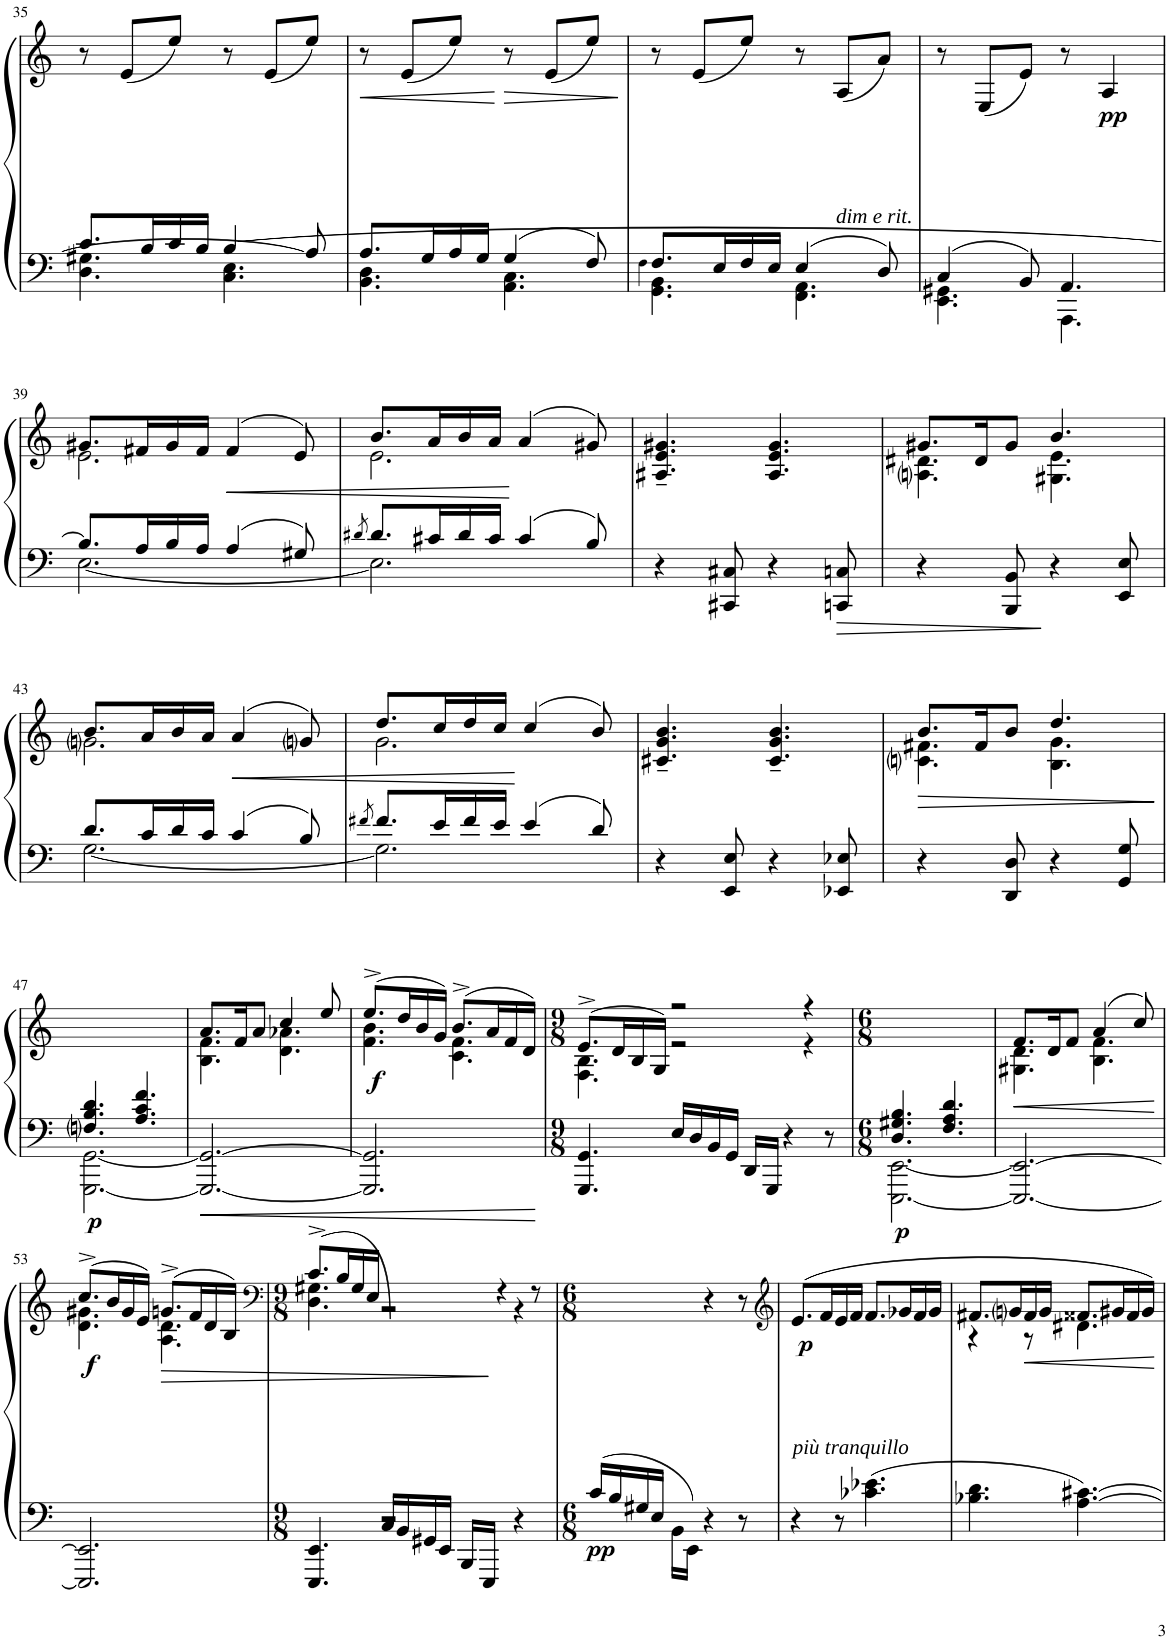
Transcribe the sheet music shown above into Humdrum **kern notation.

**kern	**kern	**dynam
*part1	*part1	*part1
*staff2	*staff1	*staff1/2
*I"Midi_1	*	*
!!LO:PB:g=z
*clefF4	*clefG2	*
*k[]	*k[]	*
*M6/8	*M6/8	*
=35	=35	=35
*^	*	*
8.c/L	4.D\ 4.G#X\	8r	.
.	.	(8e/L	.
16B/L	.	.	.
16c/	.	8ee/J)	.
16B/JJ	.	.	.
[4B/	4.C\ 4.E\	8r	.
.	.	(8e/L	.
8A/]	.	8ee/J)	.
=36	=36	=36	=36
!	!	!	!LO:HP:b
8.A/L	4.BB\ 4.D\	8r	<
.	.	(8e/L	.
16G/L	.	.	.
16A/	.	8ee/J)	.
16G/JJ	.	.	.
!	!	!	!LO:HP:n=1:b
4G/	4.AA\ 4.C\	8r	[ >
.	.	(8e/L	.
8F/	.	8ee/J)	.
*v	*v	*	*
.	.	]
=37	=37	=37
*^	*	*
.	4qF\	.	.
8.F/L	4.GG\ 4.BB\	8r	.
.	.	(8e/L	.
16E/L	.	.	.
16F/	.	8ee/J)	.
16E/JJ	.	.	.
4E/	4.FF\ 4.AA\	8r	.
!	!	!LO:TX:b:i:t=dim e rit.	!
.	.	(8A/L	.
8D/	.	8a/J)	.
=38	=38	=38	=38
4C/	4.EE\ 4.GG#X\	8r	.
.	.	(8E/L	.
8BB/	.	8e/J)	.
4.AA/	4.AAA\	8r	.
!	!	!	!LO:DY:b
.	.	4A/	pp
!!LO:LB:g=z
=39	=39	=39	=39
*	*	*^	*
8.B/L]	[2.E\	8.g#X/L	2.e\	.
16A/L	.	16f#X/L	.	.
16B/	.	16g#/	.	.
16A/JJ	.	16f#/JJ	.	.
!	!	!	!	!LO:HP:b
4A/	.	(4f#/	.	<
8G#X/	.	8e/)	.	.
=40	=40	=40	=40	=40
8qd#X/	.	.	.	.
8.d#/L	2.E\]	8.b/L	2.e\	.
16c#X/L	.	16a/L	.	.
16d#/	.	16b/	.	.
16c#/JJ	.	16a/JJ	.	.
4c#/	.	(4a/	.	[
8B/	.	8g#X/)	.	.
=41	=41	=41	=41	=41
4r	2ryy	4.A#X/~ 4.e/~ 4.g#X/~	2ryy	.
8CC#X/ 8C#X/	.	.	.	.
4r	.	4.A#/ 4.e/ 4.g#/	.	.
.	4ryy	.	4ryy	.
8CCn/ 8Cn/	.	.	.	.
=42	=42	=42	=42	=42
4r	2ryy	8.g#X/L	4.Ani\ 4.d#X\	.
.	.	16d#/K	.	.
8BBB/ 8BB/	.	8g#/J	.	.
4r	.	4.b/	4.G#X\ 4.e\	.
.	4ryy	.	.	.
8EE/ 8E/	.	.	.	.
!!LO:LB:g=z	!!
=43	=43	=43	=43	=43
8.d/L	[2.G\	8.b/L	2.gni\	.
16c/L	.	16a/L	.	.
16d/	.	16b/	.	.
16c/JJ	.	16a/JJ	.	.
!	!	!	!	!LO:HP:b
4c/	.	(4a/	.	<
8B/	.	8gni/)	.	.
=44	=44	=44	=44	=44
8qf#X/	.	.	.	.
8.f#/L	2.G\]	8.dd/L	2.g\	.
16e/L	.	16cc/L	.	.
16f#/	.	16dd/	.	.
16e/JJ	.	16cc/JJ	.	.
4e/	.	(4cc/	.	[
8d/	.	8b/)	.	.
=45	=45	=45	=45	=45
4r	2ryy	4.c#X/~ 4.g/~ 4.b/~	2ryy	.
8EE/ 8E/	.	.	.	.
4r	.	4.c#/~ 4.g/~ 4.b/~	.	.
.	4ryy	.	4ryy	.
8EE-X/ 8E-X/	.	.	.	.
=46	=46	=46	=46	=46
!	!	!	!	!LO:HP:b
4r	2ryy	8.b/L	4.cni\ 4.f#X\	>
.	.	16f#/K	.	.
8DD/ 8D/	.	8b/J	.	.
4r	.	4.dd/	4.B\ 4.g\	.
.	4ryy	.	.	.
8GG/ 8G/	.	.	.	.
*v	*v	*	*	*
*	*v	*v	*
.	.	]
!!LO:LB:g=z
=47	=47	=47
*^	*^	*
!	!	!	!	!LO:DY:b=2
[2.GGG\ [2.GG\	4.Fni/ 4.B/ 4.d/	2ryy	2ryy	p
.	4.A/ 4.c/ 4.f/	.	.	.
.	.	4ryy	4ryy	.
=48	=48	=48	=48	=48
2.GGG/_ 2.GG/_	2ryy	8.a/L	4.B\ 4.f\	.
.	.	16f/K	.	.
.	.	8a/J	.	.
.	.	4cc/	4.d\ 4.a-X\	.
.	4ryy	.	.	.
.	.	8ee/	.	.
=49	=49	=49	=49	=49
!	!	!	!	!LO:DY:b
2.GGG/] 2.GG/]	2ryy	(8.ee^/L	4.f\ 4.b\	f
.	.	16dd/L	.	.
.	.	16b/	.	.
.	.	16g/JJ)	.	.
.	.	(8.b^/L	4.c\ 4.f\	.
.	4ryy	.	.	.
.	.	16a/L	.	.
.	.	16f/	.	.
.	.	16d/JJ)	.	.
*v	*v	*	*	*
=50	=50	=50	=50
*M9/8	*M9/8	*	*
4.GGG/ 4.GG/	(8.e^/L	4.F\ 4.B\	.
.	16d/L	.	.
.	16B/	.	.
.	16G/JJ)	.	.
16E/LL	2r	2r	.
16D/	.	.	.
16BB/	.	.	.
16GG/JJ	.	.	.
16DD/LL	.	.	.
16GGG/JJ	.	.	.
4r	.	.	.
.	4r	4r	.
8r	.	.	.
=51	=51	=51	=51
*M6/8	*M6/8	*	*
*^	*	*	*
!	!	!	!	!LO:DY:b=2
[2.EEE\ [2.EE\	4.D/ 4.G#X/ 4.B/	2ryy	2ryy	p
.	4.F/ 4.A/ 4.d/	.	.	.
.	.	4ryy	4ryy	.
=52	=52	=52	=52	=52
!	!	!	!	!LO:HP:b
2.EEE/_ 2.EE/_	2ryy	8.f/L	4.G#X\ 4.d\	<
.	.	16d/K	.	.
.	.	8f/J	.	.
.	.	(4a/	4.B\ 4.f\	.
.	4ryy	.	.	.
.	.	8cc/)	.	.
*v	*v	*	*	*
*	*v	*v	*
.	.	[
!!LO:LB:g=z
=53	=53	=53
*^	*^	*
!	!	!	!	!LO:DY:b
2.EEE/] 2.EE/]	2ryy	(8.cc^/L	4.d\ 4.g#X\	f
.	.	16b/L	.	.
.	.	16g#/	.	.
.	.	16e/JJ)	.	.
!	!	!	!	!LO:HP:b
.	.	(8.gn^/L	4.A\ 4.d\	>
.	4ryy	.	.	.
.	.	16f/L	.	.
.	.	16d/	.	.
.	.	16B/JJ)	.	.
=54	=54	=54	=54	=54
*	*	*clefF4	*	*
*M9/8	*	*M9/8	*	*
4.ryy	4.EEE/ 4.EE/	(8.c^/L	4.D\ 4.G#X\	.
.	.	16B/L	.	.
.	.	16G#/	.	.
.	.	16E/JJ	.	.
16C/LL)	2r	4.ryy	2r	.
16BB/	.	.	.	.
16GG#X/	.	.	.	.
16EE/JJ	.	.	.	.
16BBB/LL	.	.	.	.
16EEE/JJ	.	.	.	.
4.ryy	.	4r	.	]
.	4r	.	4r	.
.	.	8r	.	.
*v	*v	*	*	*
=55	=55	=55	=55
*M6/8	*M6/8	*	*
!	!	!	!LO:DY:b=2
16c/LL	4ryy	2ryy	pp
16B/	.	.	.
16G#X/	.	.	.
16E/JJ	.	.	.
16BB\LL	8ryy	.	.
16EE\JJ	.	.	.
4r	4r	.	.
.	.	4ryy	.
8r	8r	.	.
=56	=56	=56	=56
*	*clefG2	*	*
!	!LO:TX:b:i:t=più tranquillo	!	!
!	!	!	!LO:DY:b
4r	(8.e/L	2ryy	p
.	16f/L	.	.
8r	16e/	.	.
.	16f/JJ	.	.
4.c-X\ 4.e-X\	8.f/L	.	.
.	.	4ryy	.
.	16g-X/L	.	.
.	16f/	.	.
.	16g-/JJ	.	.
=57	=57	=57	=57
4.B-X\ 4.d\	8.f#X/L	4r	.
.	16gni/L	.	.
!	!	!	!LO:HP:b
.	16f#/	8r	<
.	16g/JJ	.	.
[4.A\ [4.c#X\	8.f##X/L	4.d#X\	.
.	16g#X/L	.	.
.	16f##/	.	.
.	16g#/JJ)	.	.
*	*v	*v	*
.	.	[
=	=	=
*-	*-	*-
